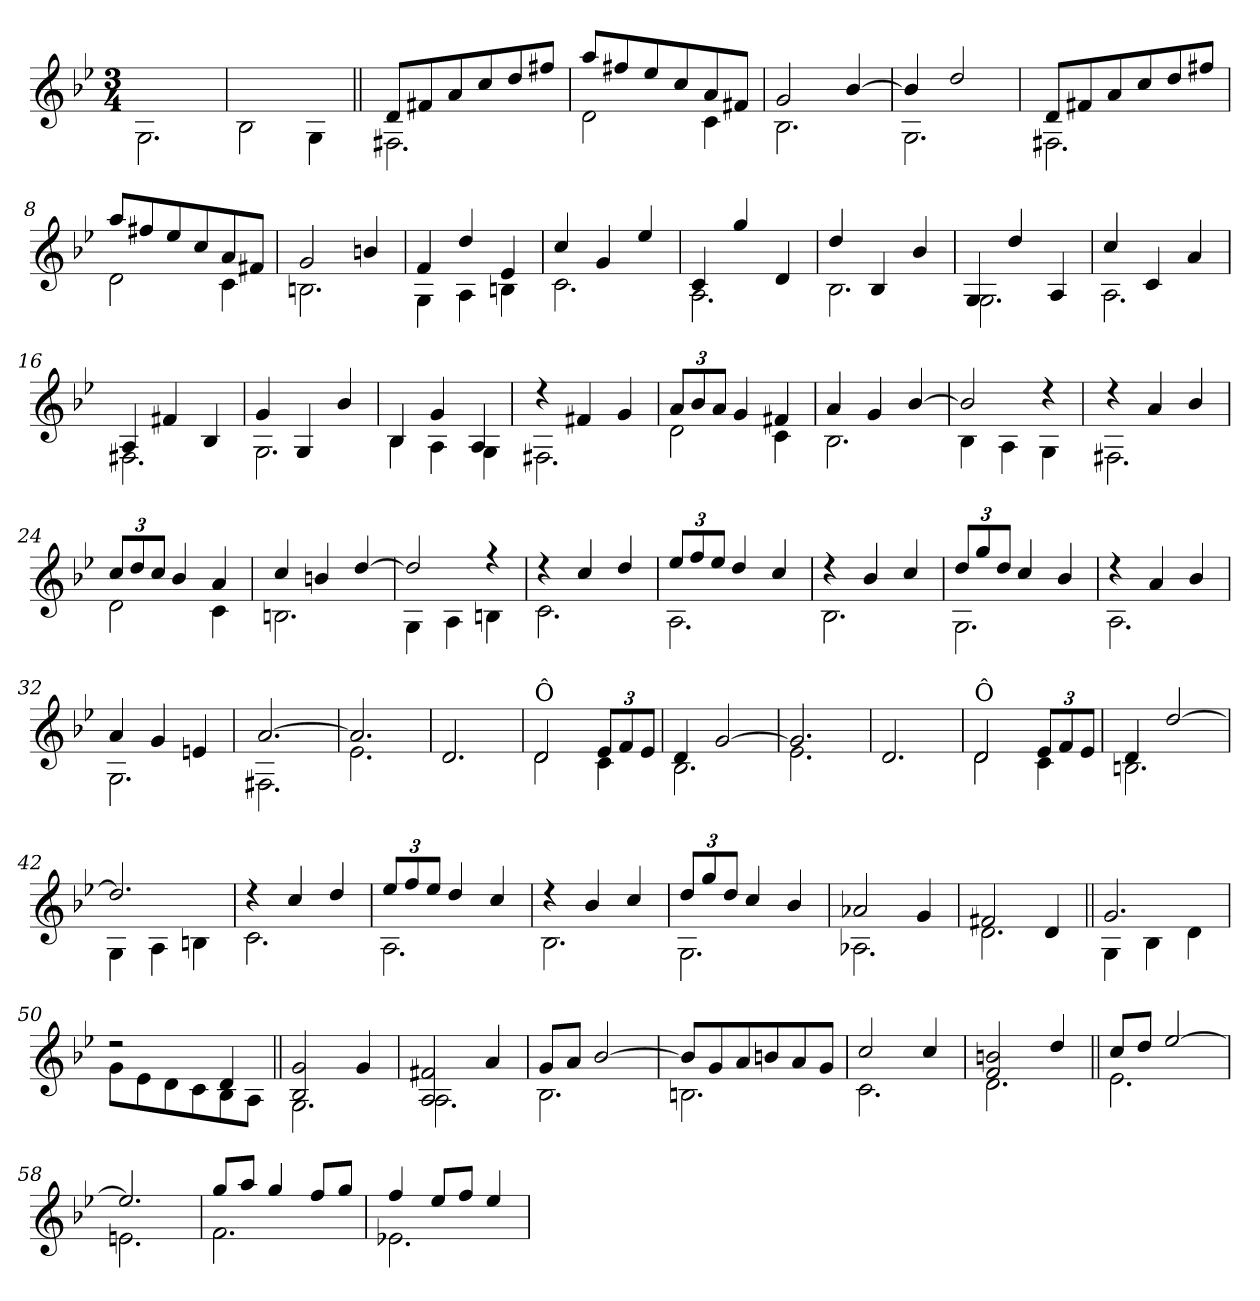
**kern
*part1
*staff1
*clefG2
*k[b-e-]
*B-:
*M3/4
=1
2.G\
=2
2B-\
4G\
=3||
*^
8d/L	2.F#X\
8f#X/	.
8a/	.
8cc/	.
8dd/	.
8ff#X/J	.
=4	=4
8aa/L	2d\
8ff#/	.
8ee-/	.
8cc/	.
8a/	4c\
8f#/J	.
=5	=5
2g/	2.B-\
[>4b-/	.
=6	=6
4b-/]	2.G\
2dd/	.
!!LO:LB:g=z	!!
=7	=7
8d/L	2.F#X\
8f#X/	.
8a/	.
8cc/	.
8dd/	.
8ff#X/J	.
=8	=8
8aa/L	2d\
8ff#/	.
8ee-/	.
8cc/	.
8a/	4c\
8f#/J	.
=9	=9
2g/	2.Bn\
4bn/	.
=10	=10
4f/	4G\
4dd/	4A\
4e-/	4B\
=11	=11
4cc/	2.c\
4g/	.
4ee-/	.
=12	=12
4c/	2.A\
4gg/	.
4d/	.
!!LO:LB:g=z	!!
=13	=13
4dd/	2.B-\
4B-/	.
4b-/	.
=14	=14
4G/	2.G\
4dd/	.
4A/	.
=15	=15
4cc/	2.A\
4c/	.
4a/	.
=16	=16
4A/	2.F#X\
4f#X/	.
4B-/	.
=17	=17
4g/	2.G\
4G/	.
4b-/	.
=18	=18
4B-/	4B-\
4g/	4A\
4A/	4G\
=19	=19
4r	2.F#X\
4f#X/	.
4g/	.
!!LO:LB:g=z	!!
=20	=20
12a/L	2d\
12b-/	.
12a/J	.
4g/	.
4f#/	4c\
=21	=21
4a/	2.B-\
4g/	.
[>4b-/	.
=22	=22
2b-/]	4B-\
.	4A\
4r	4G\
=23	=23
4r	2.F#X\
4a/	.
4b-/	.
=24	=24
12cc/L	2d\
12dd/	.
12cc/J	.
4b-/	.
4a/	4c\
=25	=25
4cc/	2.Bn\
4bn/	.
[>4dd/	.
!!LO:LB:g=z	!!
=26	=26
2dd/]	4G\
.	4A\
4r	4B\
=27	=27
4r	2.c\
4cc/	.
4dd/	.
=28	=28
12ee-/L	2.A\
12ff/	.
12ee-/J	.
4dd/	.
4cc/	.
=29	=29
4r	2.B-\
4b-/	.
4cc/	.
=30	=30
12dd/L	2.G\
12gg/	.
12dd/J	.
4cc/	.
4b-/	.
=31	=31
4r	2.A\
4a/	.
4b-/	.
=32	=32
4a/	2.G\
4g/	.
4en/	.
!!LO:LB:g=z	!!
=33	=33
[>2.a/	2.F#X\
=34	=34
2.a/]	2.e-\
*v	*v
=35
2.d/
=36
*^
!LO:TX:a:t=Ô	!
2d/	2d\
12e-/L	4c\
12f/	.
12e-/J	.
=37	=37
4d/	2.B-\
[>2g/	.
=38	=38
2.g/]	2.e-\
*v	*v
=39
2.d/
!!LO:LB:g=z
=40
*^
!LO:TX:a:t=Ô	!
2d/	2d\
12e-/L	4c\
12f/	.
12e-/J	.
=41	=41
4d/	2.Bn\
[>2dd/	.
=42	=42
2.dd/]	4G\
.	4A\
.	4B\
=43	=43
4r	2.c\
4cc/	.
4dd/	.
=44	=44
12ee-/L	2.A\
12ff/	.
12ee-/J	.
4dd/	.
4cc/	.
=45	=45
4r	2.B-\
4b-/	.
4cc/	.
=46	=46
12dd/L	2.G\
12gg/	.
12dd/J	.
4cc/	.
4b-/	.
!!LO:LB:g=z	!!
=47	=47
2a-X/	2.A-X\
4g/	.
=48	=48
2f#X/	2.d\
4d/	.
=49||	=49||
2.g/	4G\
.	4B-\
.	4d\
=50	=50
2rdd	8g\L
.	8e-\
.	8d\
.	8c\
4d/	8B-\
.	8A\J
=51||	=51||
2B-/ 2g/	2.G\
4g/	.
=52	=52
2A/ 2f#X/	2.A\
4a/	.
!!LO:LB:g=z	!!
=53	=53
8g/L	2.B-\
8a/J	.
[>2b-/	.
=54	=54
8b-/L]	2.Bn\
8g/	.
8a/	.
8bn/	.
8a/	.
8g/J	.
=55	=55
2cc/	2.c\
4cc/	.
=56	=56
2f/ 2bn/	2.d\
4dd/	.
=57||	=57||
8cc/L	2.e-\
8dd/J	.
[>2ee-/	.
=58	=58
2.ee-/]	2.en\
=59	=59
8gg/L	2.f\
8aa/J	.
4gg/	.
8ff/L	.
8gg/J	.
!!LO:PB:g=z	!!
=60	=60
4ff/	2.e-X\
8ee-/L	.
8ff/J	.
4ee-/	.
*v	*v
=
*-
